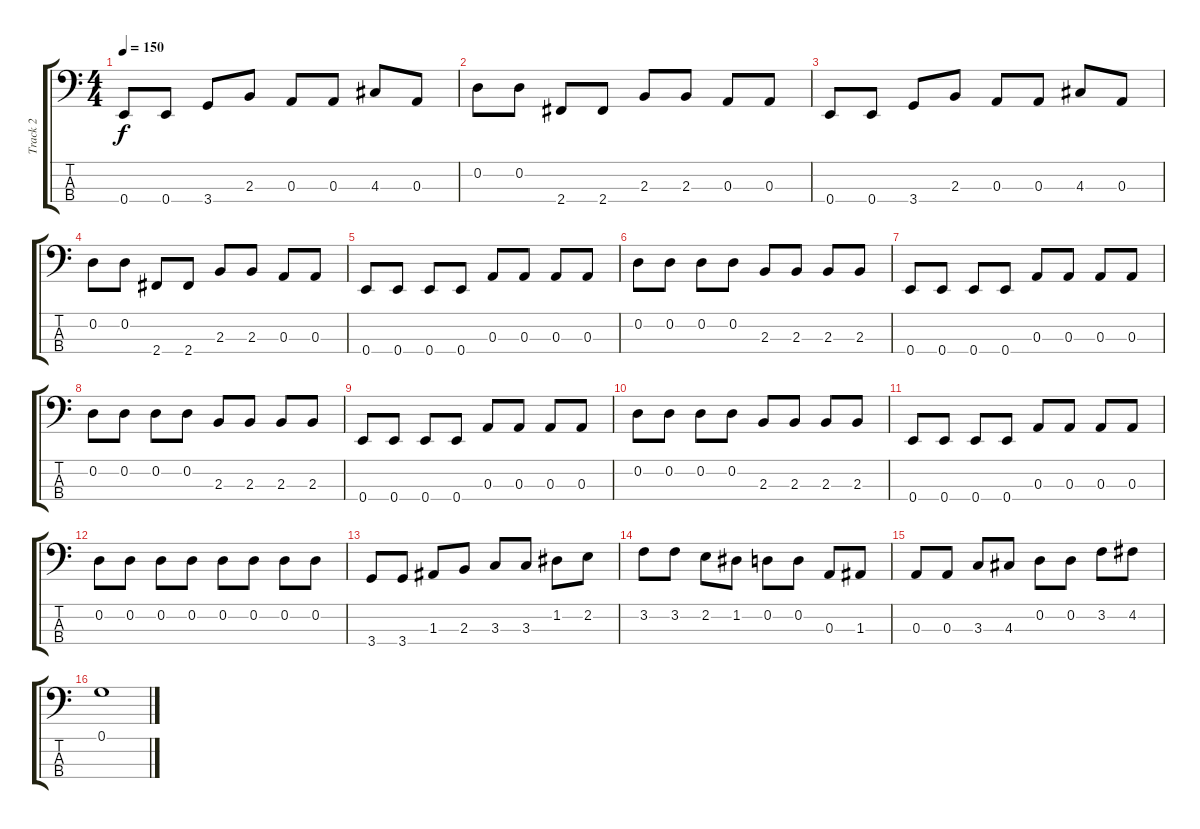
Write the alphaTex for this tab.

\track ("Track 2" "Track 2") {instrument electricbassfinger}
\staff {score tabs}
\tuning (G2 D2 A1 E1) {hide}
\ts (4 4)
\tempo 150
\clef f4
\ks c
0.4.8{dy f} 0.4.8 3.4.8 2.3.8 0.3.8 0.3.8 4.3.8 0.3.8 |
0.2.8 0.2.8 2.4.8 2.4.8 2.3.8 2.3.8 0.3.8 0.3.8 |
0.4.8 0.4.8 3.4.8 2.3.8 0.3.8 0.3.8 4.3.8 0.3.8 |
0.2.8 0.2.8 2.4.8 2.4.8 2.3.8 2.3.8 0.3.8 0.3.8 |
0.4.8 0.4.8 0.4.8 0.4.8 0.3.8 0.3.8 0.3.8 0.3.8 |
0.2.8 0.2.8 0.2.8 0.2.8 2.3.8 2.3.8 2.3.8 2.3.8 |
0.4.8 0.4.8 0.4.8 0.4.8 0.3.8 0.3.8 0.3.8 0.3.8 |
0.2.8 0.2.8 0.2.8 0.2.8 2.3.8 2.3.8 2.3.8 2.3.8 |
0.4.8 0.4.8 0.4.8 0.4.8 0.3.8 0.3.8 0.3.8 0.3.8 |
0.2.8 0.2.8 0.2.8 0.2.8 2.3.8 2.3.8 2.3.8 2.3.8 |
0.4.8 0.4.8 0.4.8 0.4.8 0.3.8 0.3.8 0.3.8 0.3.8 |
0.2.8 0.2.8 0.2.8 0.2.8 0.2.8 0.2.8 0.2.8 0.2.8 |
3.4.8 3.4.8 1.3.8 2.3.8 3.3.8 3.3.8 1.2.8 2.2.8 |
3.2.8 3.2.8 2.2.8 1.2.8 0.2.8 0.2.8 0.3.8 1.3.8 |
0.3.8 0.3.8 3.3.8 4.3.8 0.2.8 0.2.8 3.2.8 4.2.8 |
0.1.1
